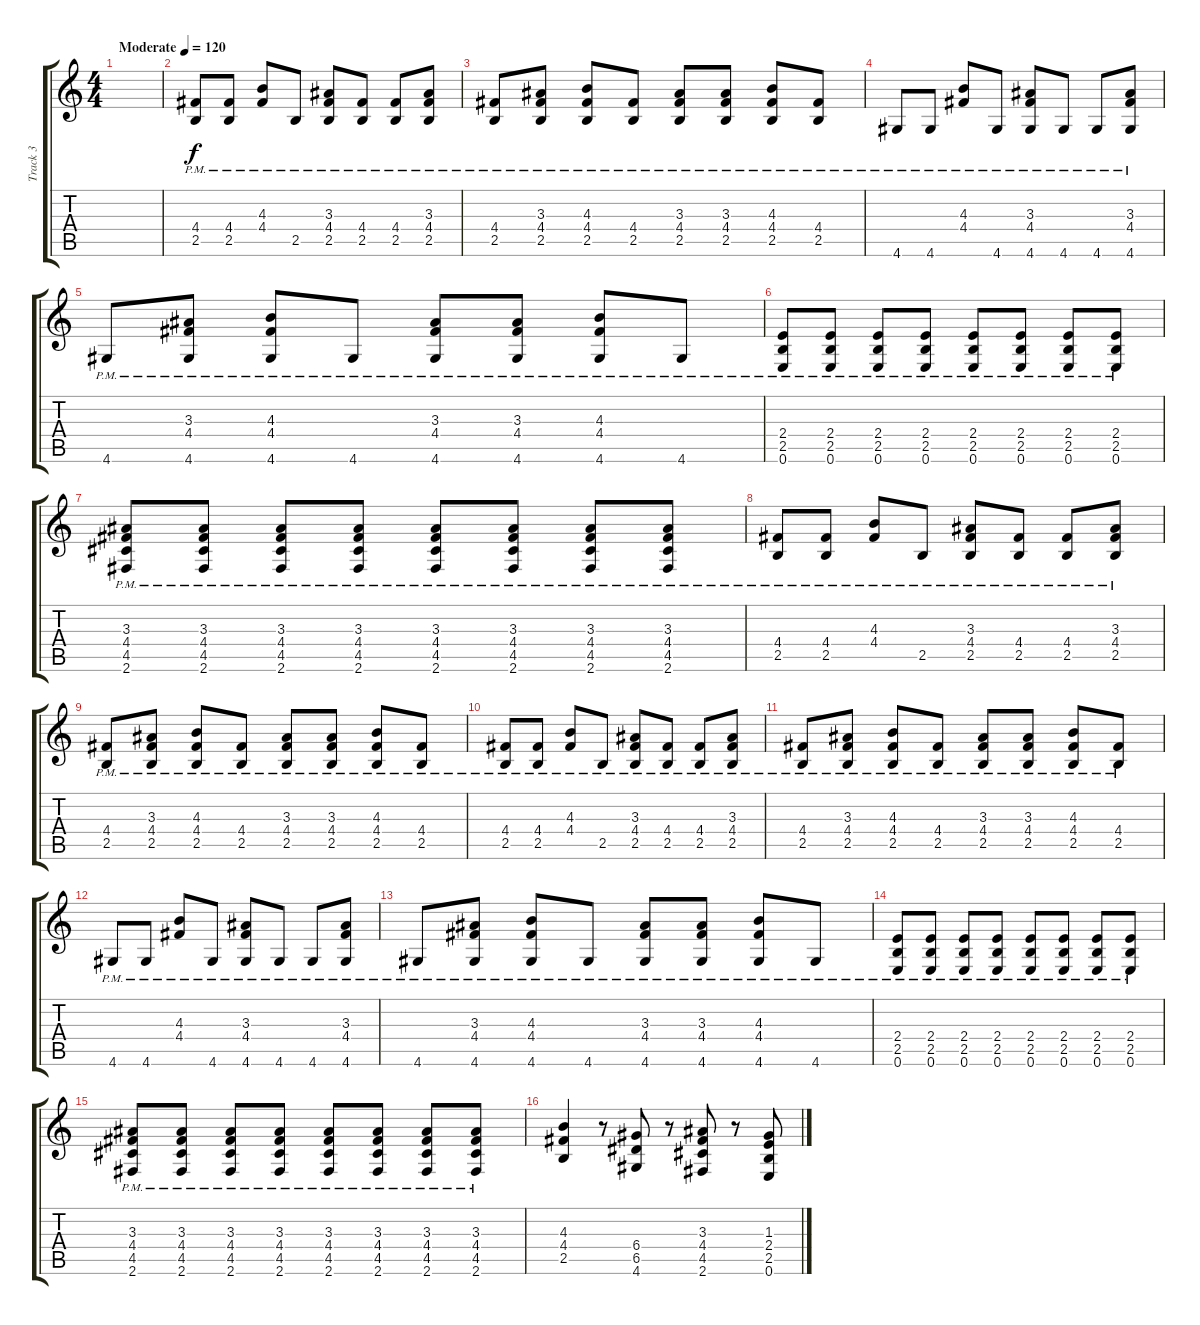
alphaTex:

\track ("Track 3" "Track 3") {instrument electricguitarclean}
\staff {score tabs}
\tuning (E4 B3 G3 D3 A2 E2) {hide}
\ts (4 4)
\tempo (120 "Moderate")
\clef g2
\ks c
|
(4.4{pm} 2.5{pm}).8 (4.4{pm} 2.5{pm}).8 (4.3{pm} 4.4{pm}).8 2.5{pm}.8 (3.3{pm} 4.4{pm} 2.5{pm}).8 (4.4{pm} 2.5{pm}).8 (4.4{pm} 2.5{pm}).8 (3.3{pm} 4.4{pm} 2.5{pm}).8 |
(4.4{pm} 2.5{pm}).8 (3.3{pm} 4.4{pm} 2.5{pm}).8 (4.3{pm} 4.4{pm} 2.5{pm}).8 (4.4{pm} 2.5{pm}).8 (3.3{pm} 4.4{pm} 2.5{pm}).8 (3.3{pm} 4.4{pm} 2.5{pm}).8 (4.3{pm} 4.4{pm} 2.5{pm}).8 (4.4{pm} 2.5{pm}).8 |
4.6{pm}.8 4.6{pm}.8 (4.3{pm} 4.4{pm}).8 4.6{pm}.8 (3.3{pm} 4.4{pm} 4.6{pm}).8 4.6{pm}.8 4.6{pm}.8 (3.3{pm} 4.4{pm} 4.6{pm}).8 |
4.6{pm}.8 (3.3{pm} 4.4{pm} 4.6{pm}).8 (4.3{pm} 4.4{pm} 4.6{pm}).8 4.6{pm}.8 (3.3{pm} 4.4{pm} 4.6{pm}).8 (3.3{pm} 4.4{pm} 4.6{pm}).8 (4.3{pm} 4.4{pm} 4.6{pm}).8 4.6{pm}.8 |
(2.4{pm} 2.5{pm} 0.6{pm}).8 (2.4{pm} 2.5{pm} 0.6{pm}).8 (2.4{pm} 2.5{pm} 0.6{pm}).8 (2.4{pm} 2.5{pm} 0.6{pm}).8 (2.4{pm} 2.5{pm} 0.6{pm}).8 (2.4{pm} 2.5{pm} 0.6{pm}).8 (2.4{pm} 2.5{pm} 0.6{pm}).8 (2.4{pm} 2.5{pm} 0.6{pm}).8 |
(3.3{pm} 4.4{pm} 4.5{pm} 2.6{pm}).8 (3.3{pm} 4.4{pm} 4.5{pm} 2.6{pm}).8 (3.3{pm} 4.4{pm} 4.5{pm} 2.6{pm}).8 (3.3{pm} 4.4{pm} 4.5{pm} 2.6{pm}).8 (3.3{pm} 4.4{pm} 4.5{pm} 2.6{pm}).8 (3.3{pm} 4.4{pm} 4.5{pm} 2.6{pm}).8 (3.3{pm} 4.4{pm} 4.5{pm} 2.6{pm}).8 (3.3{pm} 4.4{pm} 4.5{pm} 2.6{pm}).8 |
(4.4{pm} 2.5{pm}).8 (4.4{pm} 2.5{pm}).8 (4.3{pm} 4.4{pm}).8 2.5{pm}.8 (3.3{pm} 4.4{pm} 2.5{pm}).8 (4.4{pm} 2.5{pm}).8 (4.4{pm} 2.5{pm}).8 (3.3{pm} 4.4{pm} 2.5{pm}).8 |
(4.4{pm} 2.5{pm}).8 (3.3{pm} 4.4{pm} 2.5{pm}).8 (4.3{pm} 4.4{pm} 2.5{pm}).8 (4.4{pm} 2.5{pm}).8 (3.3{pm} 4.4{pm} 2.5{pm}).8 (3.3{pm} 4.4{pm} 2.5{pm}).8 (4.3{pm} 4.4{pm} 2.5{pm}).8 (4.4{pm} 2.5{pm}).8 |
(4.4{pm} 2.5{pm}).8 (4.4{pm} 2.5{pm}).8 (4.3{pm} 4.4{pm}).8 2.5{pm}.8 (3.3{pm} 4.4{pm} 2.5{pm}).8 (4.4{pm} 2.5{pm}).8 (4.4{pm} 2.5{pm}).8 (3.3{pm} 4.4{pm} 2.5{pm}).8 |
(4.4{pm} 2.5{pm}).8 (3.3{pm} 4.4{pm} 2.5{pm}).8 (4.3{pm} 4.4{pm} 2.5{pm}).8 (4.4{pm} 2.5{pm}).8 (3.3{pm} 4.4{pm} 2.5{pm}).8 (3.3{pm} 4.4{pm} 2.5{pm}).8 (4.3{pm} 4.4{pm} 2.5{pm}).8 (4.4{pm} 2.5{pm}).8 |
4.6{pm}.8 4.6{pm}.8 (4.3{pm} 4.4{pm}).8 4.6{pm}.8 (3.3{pm} 4.4{pm} 4.6{pm}).8 4.6{pm}.8 4.6{pm}.8 (3.3{pm} 4.4{pm} 4.6{pm}).8 |
4.6{pm}.8 (3.3{pm} 4.4{pm} 4.6{pm}).8 (4.3{pm} 4.4{pm} 4.6{pm}).8 4.6{pm}.8 (3.3{pm} 4.4{pm} 4.6{pm}).8 (3.3{pm} 4.4{pm} 4.6{pm}).8 (4.3{pm} 4.4{pm} 4.6{pm}).8 4.6{pm}.8 |
(2.4{pm} 2.5{pm} 0.6{pm}).8 (2.4{pm} 2.5{pm} 0.6{pm}).8 (2.4{pm} 2.5{pm} 0.6{pm}).8 (2.4{pm} 2.5{pm} 0.6{pm}).8 (2.4{pm} 2.5{pm} 0.6{pm}).8 (2.4{pm} 2.5{pm} 0.6{pm}).8 (2.4{pm} 2.5{pm} 0.6{pm}).8 (2.4{pm} 2.5{pm} 0.6{pm}).8 |
(3.3{pm} 4.4{pm} 4.5{pm} 2.6{pm}).8 (3.3{pm} 4.4{pm} 4.5{pm} 2.6{pm}).8 (3.3{pm} 4.4{pm} 4.5{pm} 2.6{pm}).8 (3.3{pm} 4.4{pm} 4.5{pm} 2.6{pm}).8 (3.3{pm} 4.4{pm} 4.5{pm} 2.6{pm}).8 (3.3{pm} 4.4{pm} 4.5{pm} 2.6{pm}).8 (3.3{pm} 4.4{pm} 4.5{pm} 2.6{pm}).8 (3.3{pm} 4.4{pm} 4.5{pm} 2.6{pm}).8 |
(4.3 4.4 2.5).4 r.8 (6.4 6.5 4.6).8 r.8 (3.3 4.4 4.5 2.6).8 r.8 (1.3 2.4 2.5 0.6).8
